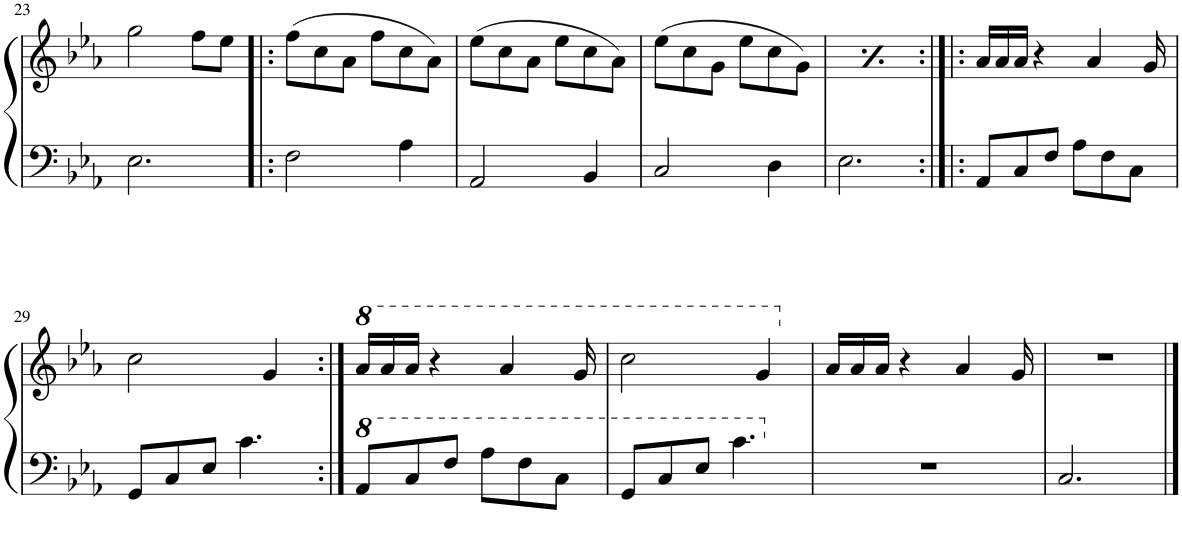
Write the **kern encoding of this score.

**kern	**kern
*part1	*part1
*staff2	*staff1
*I"Piano	*
*I'Pno.	*
!!LO:PB:g=z
*clefF4	*clefG2
*k[b-e-a-]	*k[b-e-a-]
*M3/4	*M3/4
=23	=23
2.E-\	2gg\
.	8ff\L
.	8ee-\J
=24!|:	=24!|:
2F\	(8ff\L
.	8cc\
.	8a-\J
.	8ff\L
4A-\	8cc\
.	8a-\J)
=25	=25
2AA-/	(8ee-\L
.	8cc\
.	8a-\J
.	8ee-\L
4BB-/	8cc\
.	8a-\J)
=26	=26
2C/	(8ee-\L
.	8cc\
.	8g\J
.	8ee-\L
4D\	8cc\
.	8g\J)
=27	=27
2.E-\	(8ee-\L
.	8cc\
.	8g\J
.	8ee-\L
.	8cc\
.	8g\J)
=28:|!|:	=28:|!|:
8AA-/L	16a-/LL
.	16a-/
8C/	16a-/JJ
.	4r
8F/J	.
8A-\L	.
.	4a-/
8F\	.
8C\J	.
.	16g/
!!LO:LB:g=z
=29	=29
8GG/L	2cc\
8C/	.
8E-/J	.
4.c\	.
.	4g/
=30:|!	=30:|!
*8va	*
*	*8va
8A-/L	16aa-/LL
.	16aa-/
8c/	16aa-/JJ
.	4r
8f/J	.
8a-\L	.
.	4aa-/
8f\	.
8c\J	.
.	16gg/
=31	=31
8G/L	2ccc\
8c/	.
8e-/J	.
4.cc\	.
.	4gg/
=32	=32
*X8va	*
*	*X8va
2.r	16a-/LL
.	16a-/
.	16a-/JJ
.	4r
.	4a-/
.	16g/
=33	=33
2.C/	2.r
==	==
*-	*-
